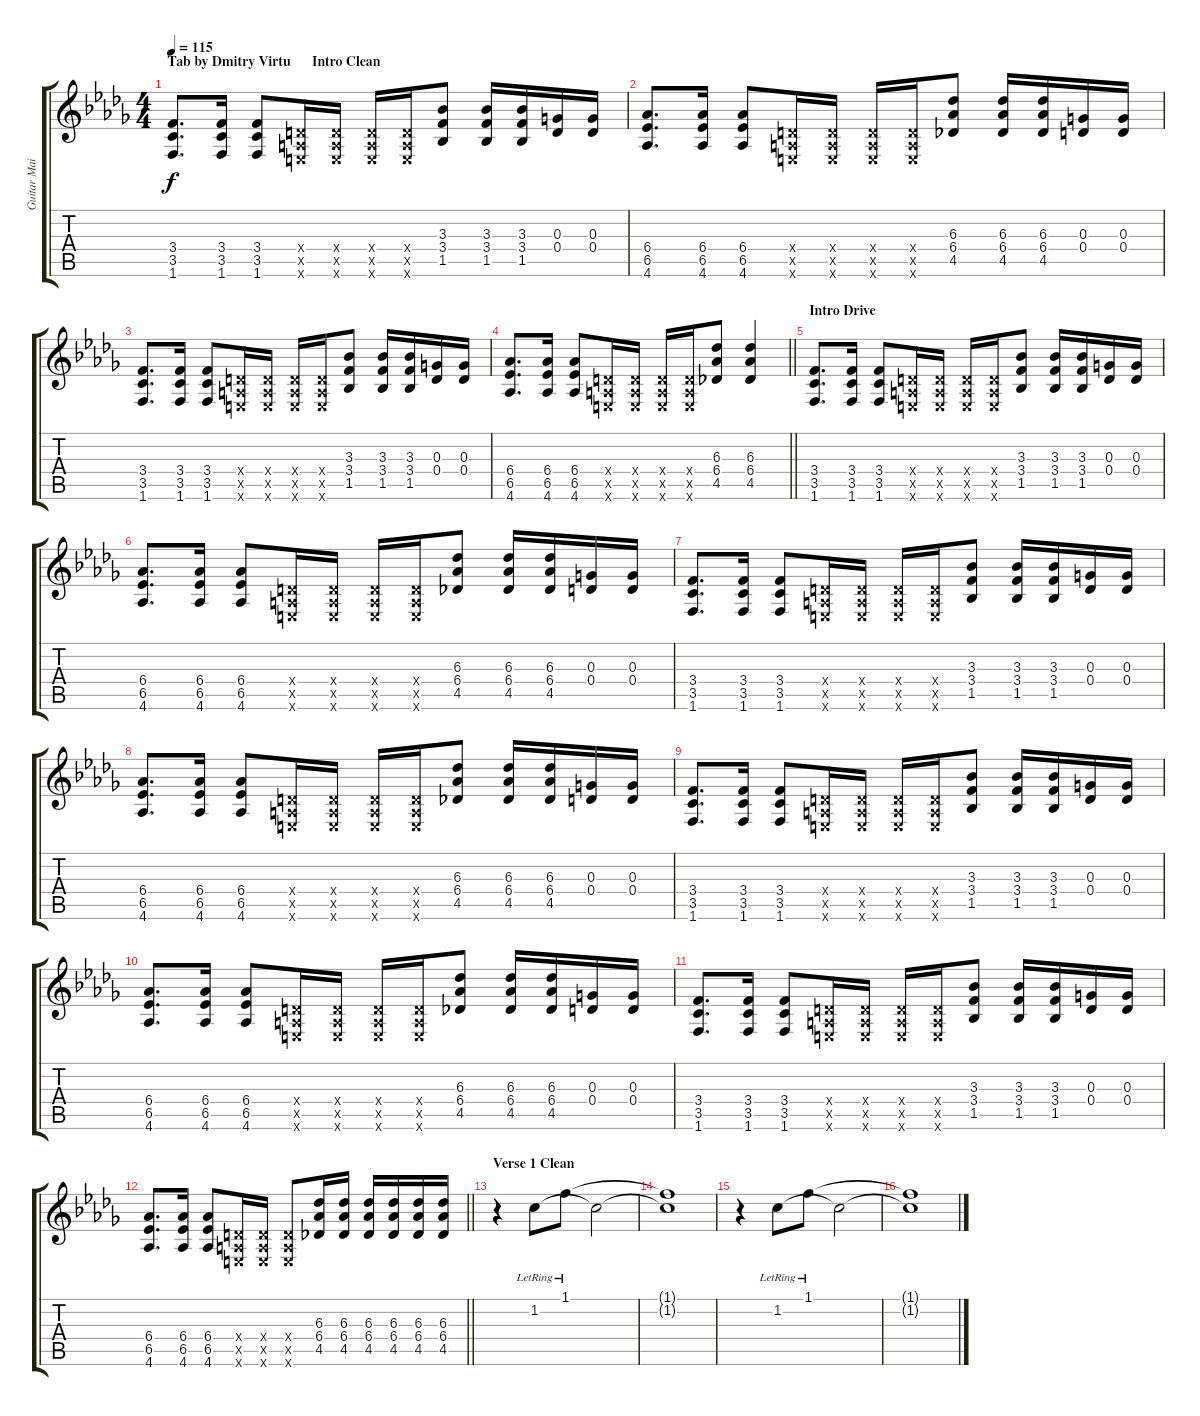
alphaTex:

\track ("Guitar Main" "Guitar Mai") {instrument electricguitarclean}
\staff {score tabs}
\tuning (E4 B3 G3 D3 A2 E2) {hide}
\ts (4 4)
\section ("" "Tab by Dmitry Virtu      Intro Clean")
\tempo 115
\clef g2
\ks bbminor
(3.4 3.5 1.6).8{d dy f instrument electricguitarclean} (3.4 3.5 1.6).16 (3.4 3.5 1.6).8 (0.4{x} 0.5{x} 0.6{x}).16 (0.4{x} 0.5{x} 0.6{x}).16 (0.4{x} 0.5{x} 0.6{x}).16 (0.4{x} 0.5{x} 0.6{x}).16 (3.3 3.4 1.5).8 (3.3 3.4 1.5).16 (3.3 3.4 1.5).16 (0.3 0.4).16 (0.3 0.4).16 |
(6.4 6.5 4.6).8{d} (6.4 6.5 4.6).16 (6.4 6.5 4.6).8 (0.4{x} 0.5{x} 0.6{x}).16 (0.4{x} 0.5{x} 0.6{x}).16 (0.4{x} 0.5{x} 0.6{x}).16 (0.4{x} 0.5{x} 0.6{x}).16 (6.3 6.4 4.5).8 (6.3 6.4 4.5).16 (6.3 6.4 4.5).16 (0.3 0.4).16 (0.3 0.4).16 |
(3.4 3.5 1.6).8{d} (3.4 3.5 1.6).16 (3.4 3.5 1.6).8 (0.4{x} 0.5{x} 0.6{x}).16 (0.4{x} 0.5{x} 0.6{x}).16 (0.4{x} 0.5{x} 0.6{x}).16 (0.4{x} 0.5{x} 0.6{x}).16 (3.3 3.4 1.5).8 (3.3 3.4 1.5).16 (3.3 3.4 1.5).16 (0.3 0.4).16 (0.3 0.4).16 |
\barLineRight lightlight
(6.4 6.5 4.6).8{d} (6.4 6.5 4.6).16 (6.4 6.5 4.6).8 (0.4{x} 0.5{x} 0.6{x}).16 (0.4{x} 0.5{x} 0.6{x}).16 (0.4{x} 0.5{x} 0.6{x}).16 (0.4{x} 0.5{x} 0.6{x}).16 (6.3 6.4 4.5).8{instrument distortionguitar} (6.3 6.4 4.5).4 |
\section ("" "Intro Drive")
(3.4 3.5 1.6).8{d} (3.4 3.5 1.6).16 (3.4 3.5 1.6).8 (0.4{x} 0.5{x} 0.6{x}).16 (0.4{x} 0.5{x} 0.6{x}).16 (0.4{x} 0.5{x} 0.6{x}).16 (0.4{x} 0.5{x} 0.6{x}).16 (3.3 3.4 1.5).8 (3.3 3.4 1.5).16 (3.3 3.4 1.5).16 (0.3 0.4).16 (0.3 0.4).16 |
(6.4 6.5 4.6).8{d} (6.4 6.5 4.6).16 (6.4 6.5 4.6).8 (0.4{x} 0.5{x} 0.6{x}).16 (0.4{x} 0.5{x} 0.6{x}).16 (0.4{x} 0.5{x} 0.6{x}).16 (0.4{x} 0.5{x} 0.6{x}).16 (6.3 6.4 4.5).8 (6.3 6.4 4.5).16 (6.3 6.4 4.5).16 (0.3 0.4).16 (0.3 0.4).16 |
(3.4 3.5 1.6).8{d} (3.4 3.5 1.6).16 (3.4 3.5 1.6).8 (0.4{x} 0.5{x} 0.6{x}).16 (0.4{x} 0.5{x} 0.6{x}).16 (0.4{x} 0.5{x} 0.6{x}).16 (0.4{x} 0.5{x} 0.6{x}).16 (3.3 3.4 1.5).8 (3.3 3.4 1.5).16 (3.3 3.4 1.5).16 (0.3 0.4).16 (0.3 0.4).16 |
(6.4 6.5 4.6).8{d} (6.4 6.5 4.6).16 (6.4 6.5 4.6).8 (0.4{x} 0.5{x} 0.6{x}).16 (0.4{x} 0.5{x} 0.6{x}).16 (0.4{x} 0.5{x} 0.6{x}).16 (0.4{x} 0.5{x} 0.6{x}).16 (6.3 6.4 4.5).8 (6.3 6.4 4.5).16 (6.3 6.4 4.5).16 (0.3 0.4).16 (0.3 0.4).16 |
(3.4 3.5 1.6).8{d} (3.4 3.5 1.6).16 (3.4 3.5 1.6).8 (0.4{x} 0.5{x} 0.6{x}).16 (0.4{x} 0.5{x} 0.6{x}).16 (0.4{x} 0.5{x} 0.6{x}).16 (0.4{x} 0.5{x} 0.6{x}).16 (3.3 3.4 1.5).8 (3.3 3.4 1.5).16 (3.3 3.4 1.5).16 (0.3 0.4).16 (0.3 0.4).16 |
(6.4 6.5 4.6).8{d} (6.4 6.5 4.6).16 (6.4 6.5 4.6).8 (0.4{x} 0.5{x} 0.6{x}).16 (0.4{x} 0.5{x} 0.6{x}).16 (0.4{x} 0.5{x} 0.6{x}).16 (0.4{x} 0.5{x} 0.6{x}).16 (6.3 6.4 4.5).8 (6.3 6.4 4.5).16 (6.3 6.4 4.5).16 (0.3 0.4).16 (0.3 0.4).16 |
(3.4 3.5 1.6).8{d} (3.4 3.5 1.6).16 (3.4 3.5 1.6).8 (0.4{x} 0.5{x} 0.6{x}).16 (0.4{x} 0.5{x} 0.6{x}).16 (0.4{x} 0.5{x} 0.6{x}).16 (0.4{x} 0.5{x} 0.6{x}).16 (3.3 3.4 1.5).8 (3.3 3.4 1.5).16 (3.3 3.4 1.5).16 (0.3 0.4).16 (0.3 0.4).16 |
\barLineRight lightlight
(6.4 6.5 4.6).8{d} (6.4 6.5 4.6).16 (6.4 6.5 4.6).8 (0.4{x} 0.5{x} 0.6{x}).16 (0.4{x} 0.5{x} 0.6{x}).16 (0.4{x} 0.5{x} 0.6{x}).8 (6.3 6.4 4.5).16 (6.3 6.4 4.5).16 (6.3 6.4 4.5).16 (6.3 6.4 4.5).16 (6.3 6.4 4.5).16 (6.3 6.4 4.5).16 |
\section ("" "Verse 1 Clean")
r.4{volume 16 instrument electricguitarclean} 1.2{lr}.8 1.1{lr}.8 1.2{t}.2 |
(1.1{t} 1.2{t}).1 |
r.4 1.2{lr}.8 1.1{lr}.8 1.2{t}.2 |
(1.1{t} 1.2{t}).1
